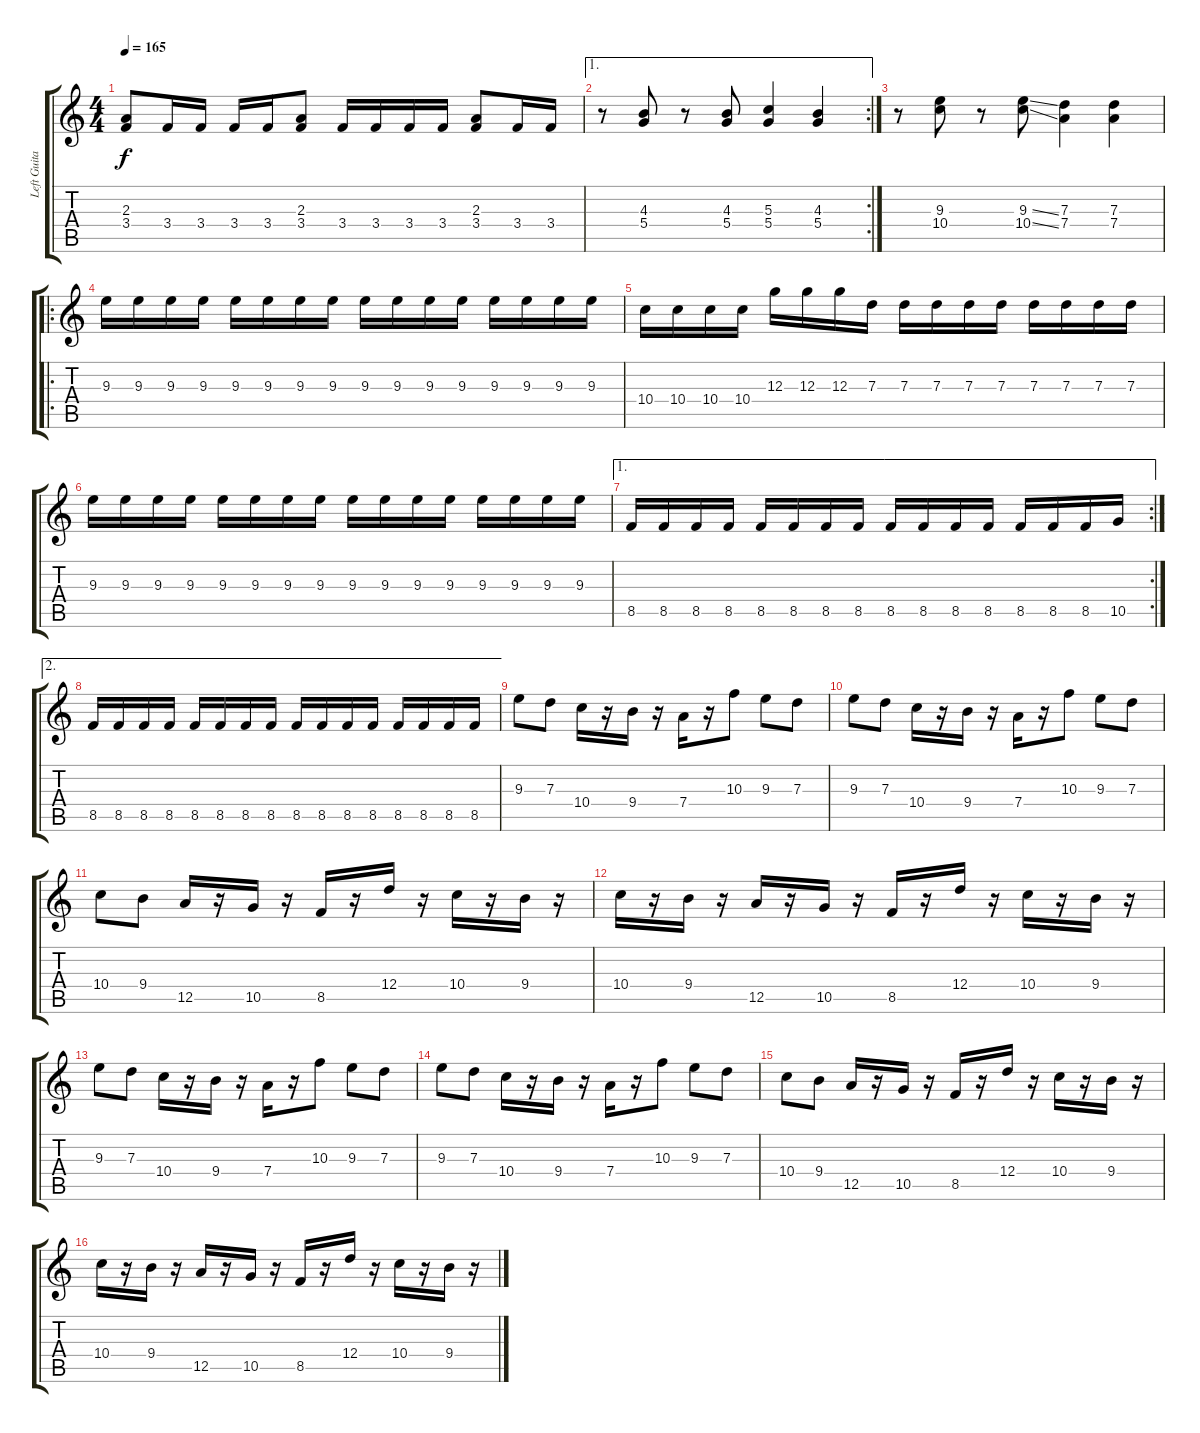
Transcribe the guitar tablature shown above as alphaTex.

\track ("Left Guitar" "Left Guita") {instrument distortionguitar}
\staff {score tabs}
\tuning (E4 B3 G3 D3 A2 E2) {hide}
\ts (4 4)
\tempo 165
\clef g2
\ks c
(2.3 3.4).8{dy f} 3.4.16 3.4.16 3.4.16 3.4.16 (2.3 3.4).8 3.4.16 3.4.16 3.4.16 3.4.16 (2.3 3.4).8 3.4.16 3.4.16 |
\ae 1
\rc 2
r.8 (4.3 5.4).8 r.8 (4.3 5.4).8 (5.3 5.4).4 (4.3 5.4).4 |
r.8 (9.3 10.4).8 r.8 (9.3{ss} 10.4{ss}).8 (7.3 7.4).4 (7.3 7.4).4 |
\ro
9.3.16 9.3.16 9.3.16 9.3.16 9.3.16 9.3.16 9.3.16 9.3.16 9.3.16 9.3.16 9.3.16 9.3.16 9.3.16 9.3.16 9.3.16 9.3.16 |
10.4.16 10.4.16 10.4.16 10.4.16 12.3.16 12.3.16 12.3.16 7.3.16 7.3.16 7.3.16 7.3.16 7.3.16 7.3.16 7.3.16 7.3.16 7.3.16 |
9.3.16 9.3.16 9.3.16 9.3.16 9.3.16 9.3.16 9.3.16 9.3.16 9.3.16 9.3.16 9.3.16 9.3.16 9.3.16 9.3.16 9.3.16 9.3.16 |
\ae 1
\rc 2
8.5.16 8.5.16 8.5.16 8.5.16 8.5.16 8.5.16 8.5.16 8.5.16 8.5.16 8.5.16 8.5.16 8.5.16 8.5.16 8.5.16 8.5.16 10.5.16 |
\ae 2
8.5.16 8.5.16 8.5.16 8.5.16 8.5.16 8.5.16 8.5.16 8.5.16 8.5.16 8.5.16 8.5.16 8.5.16 8.5.16 8.5.16 8.5.16 8.5.16 |
9.3.8 7.3.8 10.4.16 r.16 9.4.16 r.16 7.4.16 r.16 10.3.8 9.3.8 7.3.8 |
9.3.8 7.3.8 10.4.16 r.16 9.4.16 r.16 7.4.16 r.16 10.3.8 9.3.8 7.3.8 |
10.4.8 9.4.8 12.5.16 r.16 10.5.16 r.16 8.5.16 r.16 12.4.16 r.16 10.4.16 r.16 9.4.16 r.16 |
10.4.16 r.16 9.4.16 r.16 12.5.16 r.16 10.5.16 r.16 8.5.16 r.16 12.4.16 r.16 10.4.16 r.16 9.4.16 r.16 |
9.3.8 7.3.8 10.4.16 r.16 9.4.16 r.16 7.4.16 r.16 10.3.8 9.3.8 7.3.8 |
9.3.8 7.3.8 10.4.16 r.16 9.4.16 r.16 7.4.16 r.16 10.3.8 9.3.8 7.3.8 |
10.4.8 9.4.8 12.5.16 r.16 10.5.16 r.16 8.5.16 r.16 12.4.16 r.16 10.4.16 r.16 9.4.16 r.16 |
10.4.16 r.16 9.4.16 r.16 12.5.16 r.16 10.5.16 r.16 8.5.16 r.16 12.4.16 r.16 10.4.16 r.16 9.4.16 r.16
